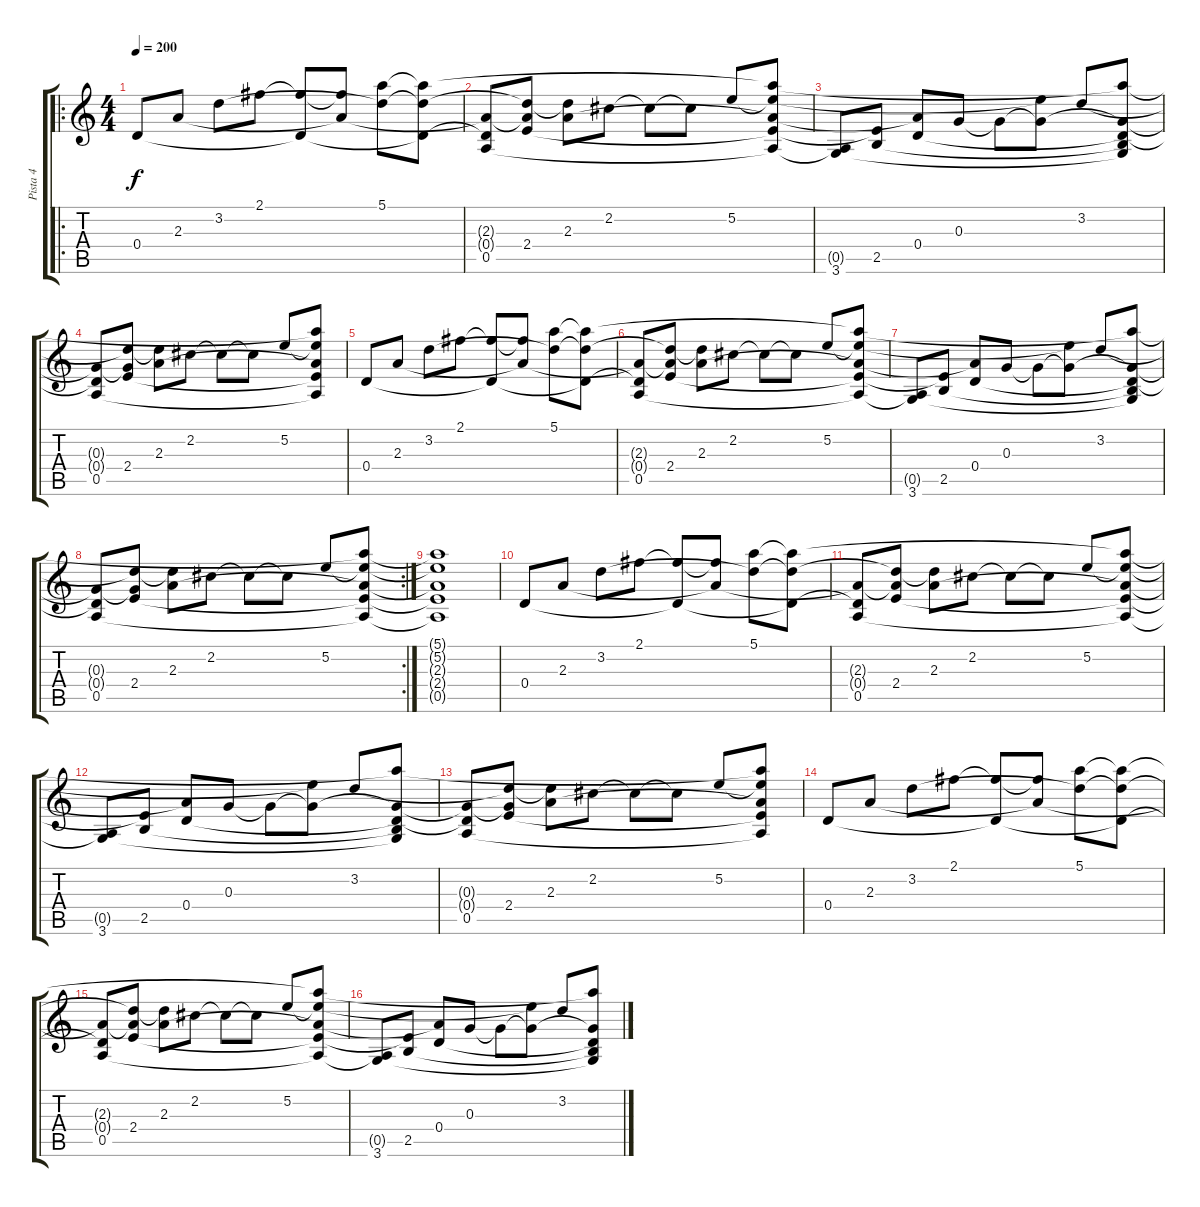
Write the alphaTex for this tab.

\track ("Pista 4" "Pista 4") {instrument electricguitarmuted}
\staff {score tabs}
\tuning (E4 B3 G3 D3 A2 E2) {hide}
\ro
\ts (4 4)
\tempo 200
\clef g2
\ks c
0.4.8{dy f} 2.3.8 3.2.8 2.1.8 (2.1{t} 0.4{t}).8 (2.1{t} 2.3{t}).8 (5.1 3.2{t}).8 (5.1{t} 3.2{t} 0.4{t}).8 |
(2.3{t} 0.4{t} 0.5).8 (3.2{t} 2.3{t} 2.4).8 (3.2{t} 2.3).8 2.2.8 2.2{t}.8 2.2{t}.8 5.2.8 (5.1{t} 5.2{t} 2.3{t} 2.4{t} 0.5{t}).8 |
(0.5{t} 3.6).8 (2.4{t} 2.5).8 (2.3{t} 0.4).8 0.3.8 0.3{t}.8 (5.2{t} 0.3{t}).8 3.2.8 (5.1{t} 0.3{t} 0.4{t} 2.5{t} 3.6{t}).8 |
(0.3{t} 0.4{t} 0.5).8 (3.2{t} 0.3{t} 2.4).8 (3.2{t} 2.3).8 2.2.8 2.2{t}.8 2.2{t}.8 5.2.8 (5.1{t} 5.2{t} 2.3{t} 2.4{t} 0.5{t}).8 |
0.4.8 2.3.8 3.2.8 2.1.8 (2.1{t} 0.4{t}).8 (2.1{t} 2.3{t}).8 (5.1 3.2{t}).8 (5.1{t} 3.2{t} 0.4{t}).8 |
(2.3{t} 0.4{t} 0.5).8 (3.2{t} 2.3{t} 2.4).8 (3.2{t} 2.3).8 2.2.8 2.2{t}.8 2.2{t}.8 5.2.8 (5.1{t} 5.2{t} 2.3{t} 2.4{t} 0.5{t}).8 |
(0.5{t} 3.6).8 (2.4{t} 2.5).8 (2.3{t} 0.4).8 0.3.8 0.3{t}.8 (5.2{t} 0.3{t}).8 3.2.8 (5.1{t} 0.3{t} 0.4{t} 2.5{t} 3.6{t}).8 |
\rc 2
(0.3{t} 0.4{t} 0.5).8 (3.2{t} 0.3{t} 2.4).8 (3.2{t} 2.3).8 2.2.8 2.2{t}.8 2.2{t}.8 5.2.8 (5.1{t} 5.2{t} 2.3{t} 2.4{t} 0.5{t}).8 |
(5.1{t} 5.2{t} 2.3{t} 2.4{t} 0.5{t}).1 |
0.4.8 2.3.8 3.2.8 2.1.8 (2.1{t} 0.4{t}).8 (2.1{t} 2.3{t}).8 (5.1 3.2{t}).8 (5.1{t} 3.2{t} 0.4{t}).8 |
(2.3{t} 0.4{t} 0.5).8 (3.2{t} 2.3{t} 2.4).8 (3.2{t} 2.3).8 2.2.8 2.2{t}.8 2.2{t}.8 5.2.8 (5.1{t} 5.2{t} 2.3{t} 2.4{t} 0.5{t}).8 |
(0.5{t} 3.6).8 (2.4{t} 2.5).8 (2.3{t} 0.4).8 0.3.8 0.3{t}.8 (5.2{t} 0.3{t}).8 3.2.8 (5.1{t} 0.3{t} 0.4{t} 2.5{t} 3.6{t}).8 |
(0.3{t} 0.4{t} 0.5).8 (3.2{t} 0.3{t} 2.4).8 (3.2{t} 2.3).8 2.2.8 2.2{t}.8 2.2{t}.8 5.2.8 (5.1{t} 5.2{t} 2.3{t} 2.4{t} 0.5{t}).8 |
0.4.8 2.3.8 3.2.8 2.1.8 (2.1{t} 0.4{t}).8 (2.1{t} 2.3{t}).8 (5.1 3.2{t}).8 (5.1{t} 3.2{t} 0.4{t}).8 |
(2.3{t} 0.4{t} 0.5).8 (3.2{t} 2.3{t} 2.4).8 (3.2{t} 2.3).8 2.2.8 2.2{t}.8 2.2{t}.8 5.2.8 (5.1{t} 5.2{t} 2.3{t} 2.4{t} 0.5{t}).8 |
(0.5{t} 3.6).8 (2.4{t} 2.5).8 (2.3{t} 0.4).8 0.3.8 0.3{t}.8 (5.2{t} 0.3{t}).8 3.2.8 (5.1{t} 0.3{t} 0.4{t} 2.5{t} 3.6{t}).8
